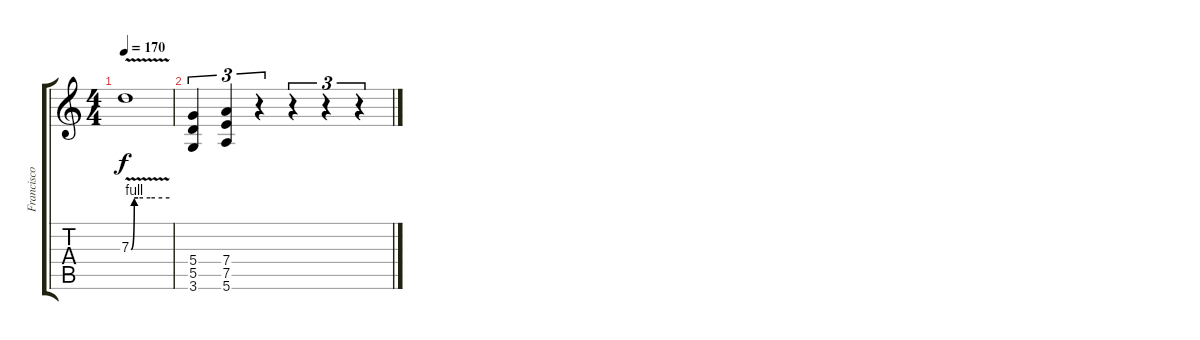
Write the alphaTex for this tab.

\track ("Francisco Laguna" "Francisco ") {instrument overdrivenguitar}
\staff {score tabs}
\tuning (E4 B3 G3 D3 A2 E2) {hide}
\ts (4 4)
\tempo 170
\clef g2
\ks c
7.3{be (custom 0 0 5 4 11 4 30 4 60 4) v}.1{dy f} |
(5.4 5.5 3.6).4{tu (3 2)} (7.4 7.5 5.6).4{tu (3 2)} r.4{tu (3 2)} r.4{tu (3 2)} r.4{tu (3 2)} r.4{tu (3 2)}
